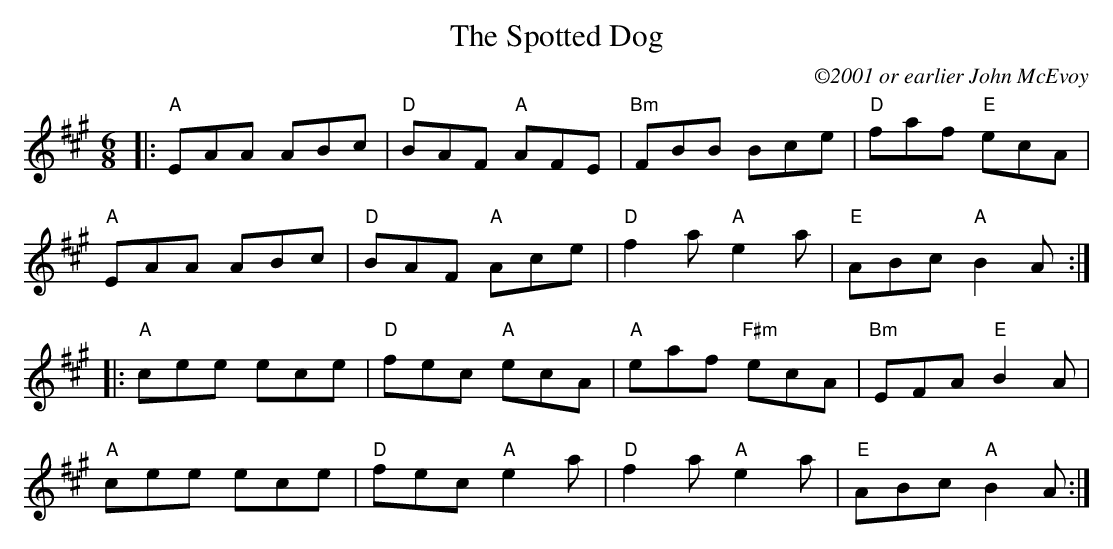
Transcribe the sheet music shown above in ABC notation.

X:1
T: The Spotted Dog
C: ©2001 or earlier John McEvoy
M: 6/8
L: 1/8
K: A
|:"A"EAA ABc | "D"BAF "A"AFE |"Bm"FBB      Bce | "D"faf "E"ecA  |
  "A"EAA ABc | "D"BAF "A"Ace | "D"f2a   "A"e2a | "E"ABc "A"B2A :|
|:"A"cee ece | "D"fec "A"ecA | "A"eaf "F#m"ecA |"Bm"EFA "E"B2A  |
  "A"cee ece | "D"fec "A"e2a | "D"f2a   "A"e2a | "E"ABc "A"B2A :|
